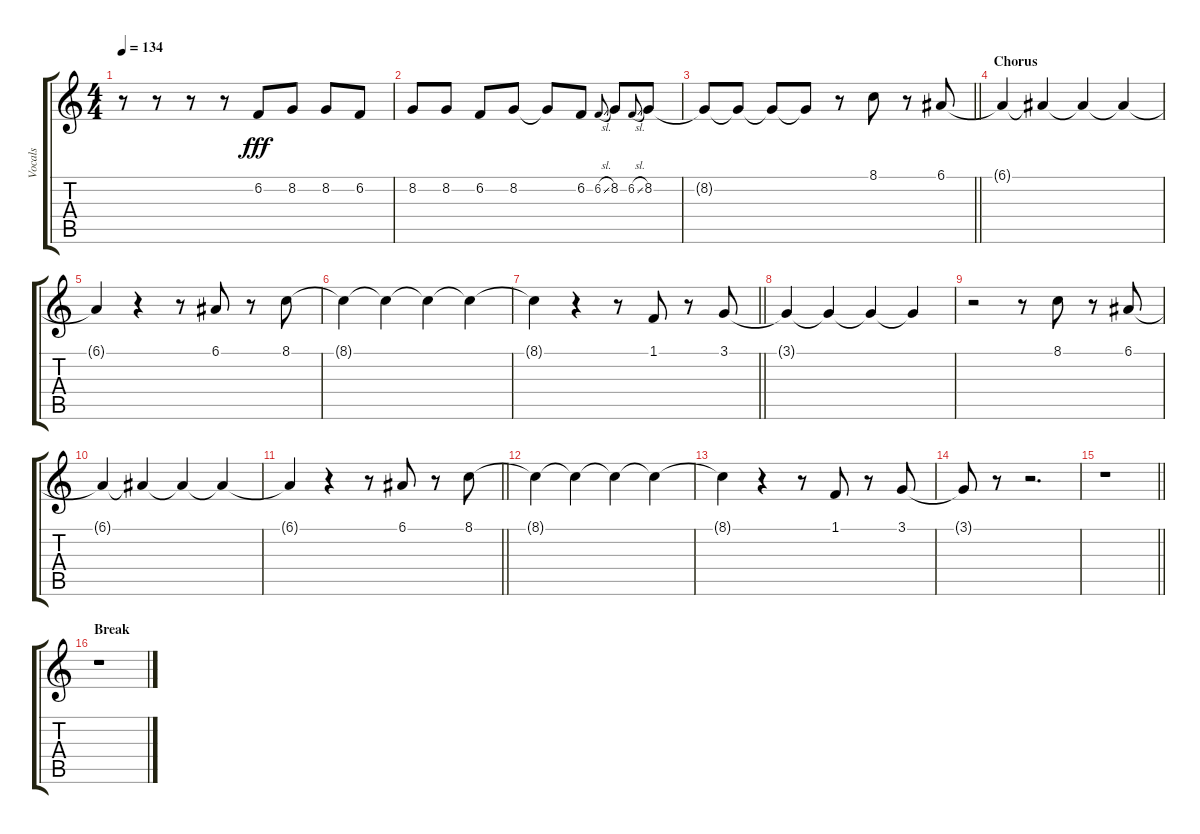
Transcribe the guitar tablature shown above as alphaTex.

\track ("Vocals" "Vocals") {instrument tenorsax}
\staff {score tabs}
\tuning (E4 B3 G3 D3 A2 E2) {hide}
\ts (4 4)
\tempo 134
\clef g2
\ks c
r.8{dy fff} r.8 r.8 r.8 6.2.8 8.2.8 8.2.8 6.2.8 |
8.2.8 8.2.8 6.2.8 8.2.8 8.2{t}.8 6.2.8 6.2{sl}.8{gr onbeat} 8.2.8 6.2{sl}.8{gr onbeat} 8.2.8 |
\barLineRight lightlight
8.2{t}.8 8.2{t}.8 8.2{t}.8 8.2{t}.8 r.8 8.1.8 r.8 6.1.8 |
\section ("" "Chorus")
6.1{t}.4 6.1{t}.4 6.1{t}.4 6.1{t}.4 |
6.1{t}.4 r.4 r.8 6.1.8 r.8 8.1.8 |
8.1{t}.4 8.1{t}.4 8.1{t}.4 8.1{t}.4 |
\barLineRight lightlight
8.1{t}.4 r.4 r.8 1.1.8 r.8 3.1.8 |
3.1{t}.4 3.1{t}.4 3.1{t}.4 3.1{t}.4 |
r.2 r.8 8.1.8 r.8 6.1.8 |
6.1{t}.4 6.1{t}.4 6.1{t}.4 6.1{t}.4 |
\barLineRight lightlight
6.1{t}.4 r.4 r.8 6.1.8 r.8 8.1.8 |
8.1{t}.4 8.1{t}.4 8.1{t}.4 8.1{t}.4 |
8.1{t}.4 r.4 r.8 1.1.8 r.8 3.1.8 |
3.1{t}.8 r.8 r.2{d} |
\barLineRight lightlight
r.1 |
\section ("" "Break")
r.1
